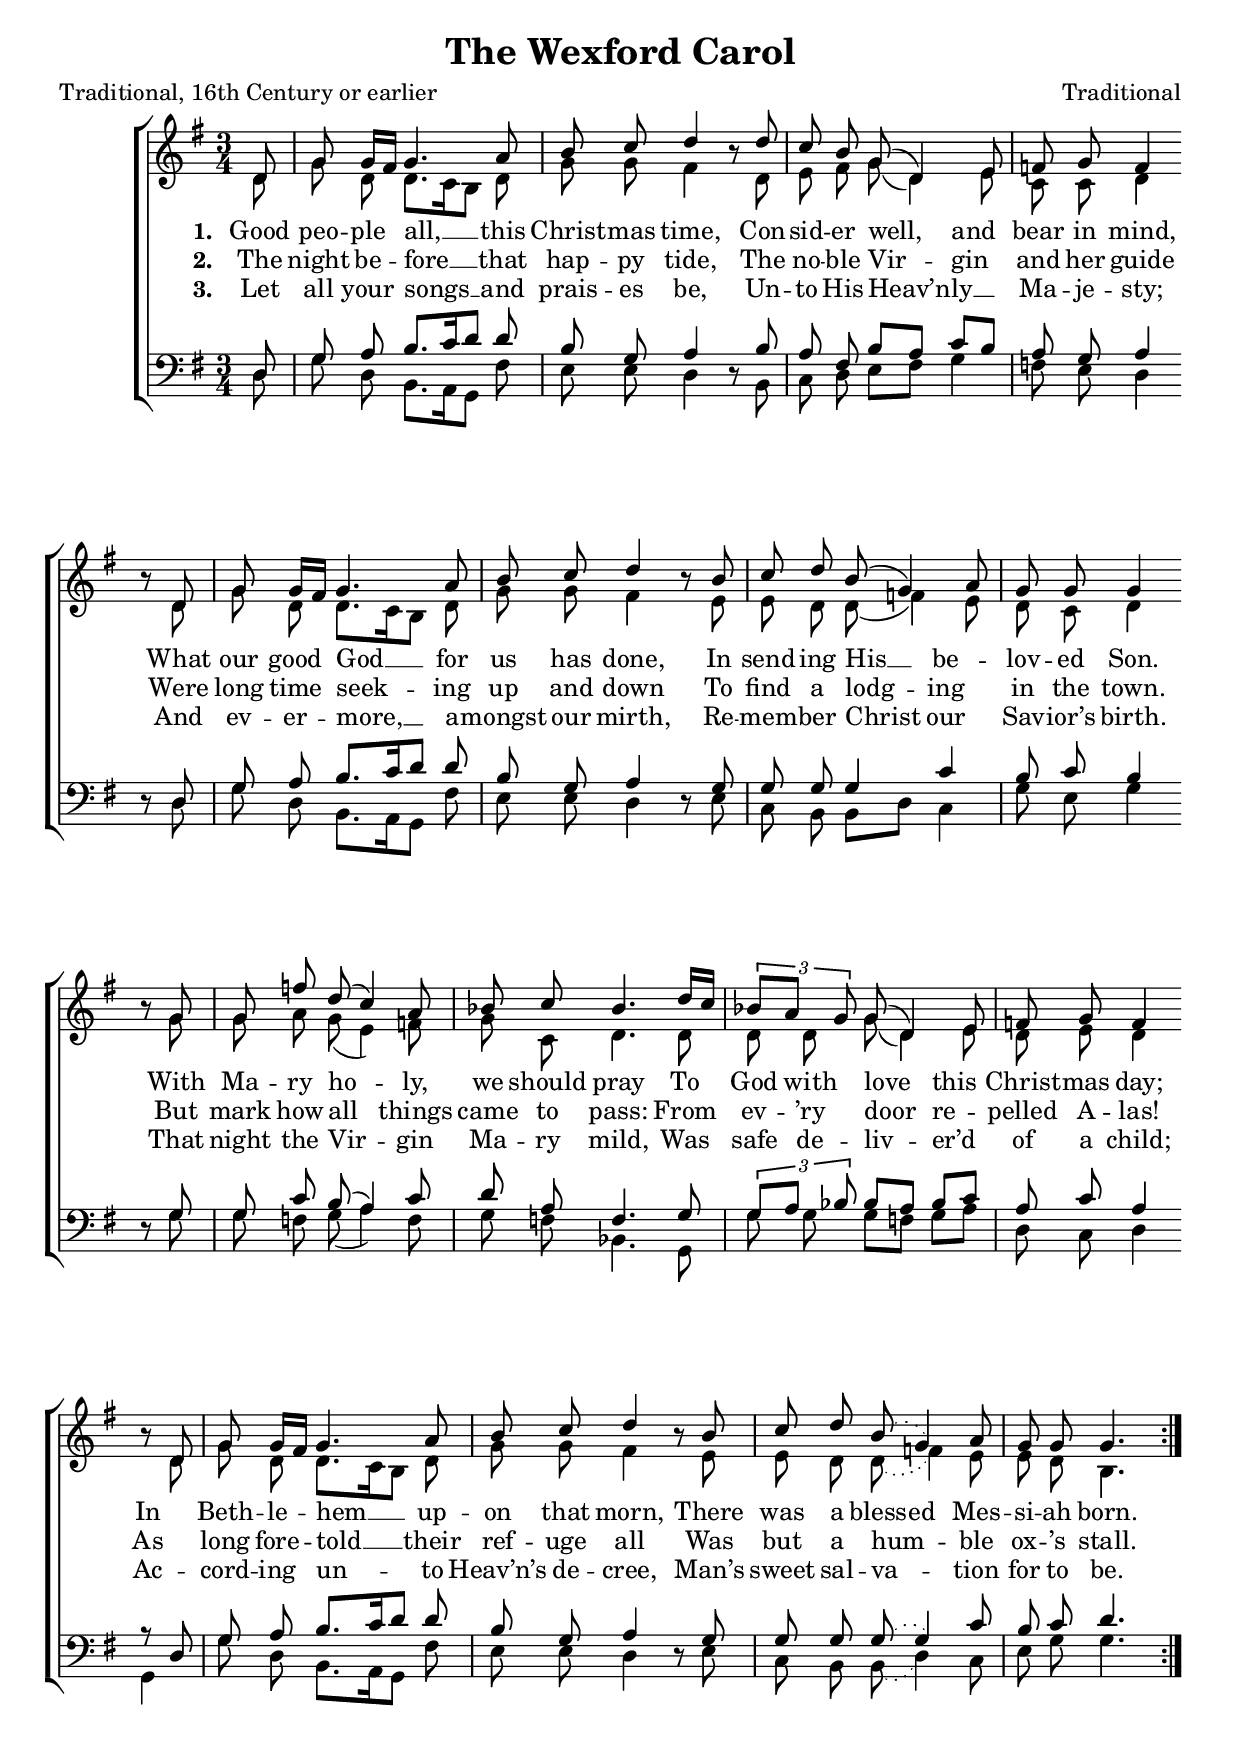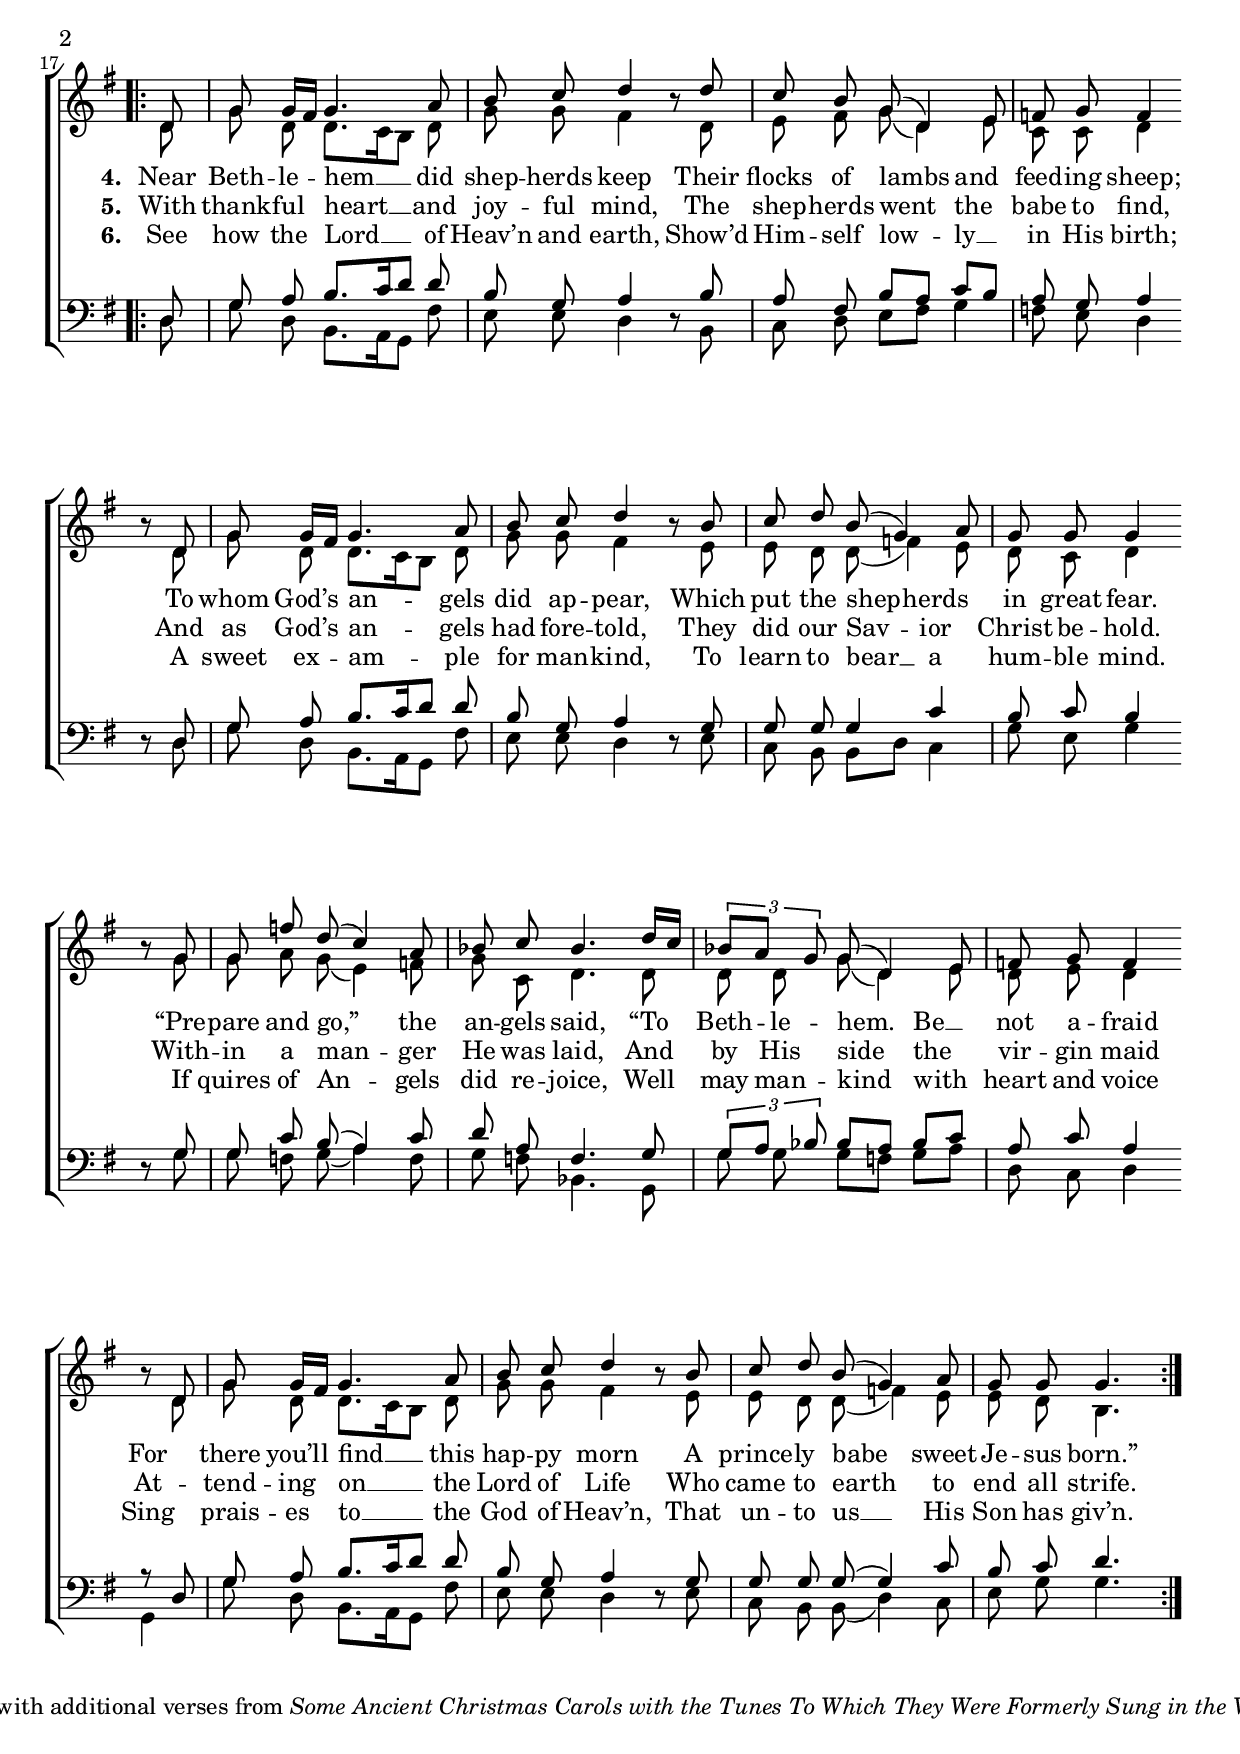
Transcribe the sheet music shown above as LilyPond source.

\version "2.14.2"
\include "util.ly"
\header {
  title = "The Wexford Carol"
  poet = "Traditional, 16th Century or earlier"
  composer = "Traditional"
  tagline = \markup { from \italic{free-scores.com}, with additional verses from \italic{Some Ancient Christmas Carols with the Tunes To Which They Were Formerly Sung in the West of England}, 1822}
}

global = {
  \key g \major
  \time 3/4
  \autoBeamOff
  \slurSolid
}

sopMusic = \relative c' {
  \repeat volta 3 {
    \partial 8 d8 |
    g8 g16[ fis] g4. a8 |
    b c d4 b8\rest d |
    c b g( d4) e8 |
    
    f g f4 \bar"" \break b8\rest d, |
    g g16[ fis] g4. a8 |
    b c d4 b8\rest b |
    
    c d b( g4) a8 |
    g g g4 \bar"" \break b8\rest g |
    g8 f' d( c4) a8 |
    
    bes c bes4. d16[ c] |
    \times 2/3 {bes8[ a] g} g( d4) e8 |
    f g f4 \bar"" \break b8\rest d, |
    
    g8 g16[ fis] g4. a8 |
    b c d4 b8\rest b |
    c d \slurDotted b8( g4) a8 |
    \partial 8*5 g g g4. \break
  }
  
  \repeat volta 3 {
    \slurSolid
    \partial 8 d8 |
    g8 g16[ fis] g4. a8 |
    b c d4 b8\rest d |
    c b g( d4) e8 |
    
    f g f4 \bar"" \break b8\rest d, |
    g g16[ fis] g4. a8 |
    b c d4 b8\rest b |
    
    c d b( g4) a8 |
    g g g4 \bar"" \break b8\rest g |
    g8 f' d( c4) a8 |
    
    bes c bes4. d16[ c] |
    \times 2/3 {bes8[ a] g} g( d4) e8 |
    f g f4 \bar"" \break b8\rest d, |
    
    g8 g16[ fis] g4. a8 |
    b c d4 b8\rest b |
    c d b8( g4) a8 |
    \partial 8*5 g g g4.
  }
}
sopWords = \lyricmode {
  
}

altoMusic = \relative c' {
  d8 |
  g d d8.[ c16 b8] d |
  g g fis4 s8 d |
  e fis g( d4) e8 |
  
  c c d4 s8 d |
  g d d8.[ c16 b8] d |
  g g fis4 s8 e |
  
  e8 d d( f4) e8 |
  d c d4 s8 |
  g |
  g a g( e4) f8 |
  
  g8 c, d4. d8 |
  d d g( d4) e8 |
  d e d4 s8 d |
  
  g d d8.[ c16 b8] d |
  g g fis4 s8 e |
  e8 d \slurDotted d( f4) e8 |
  e d b4.
  
  
  \slurSolid
  d8 |
  g d d8.[ c16 b8] d |
  g g fis4 s8 d |
  e fis g( d4) e8 |
  
  c c d4 s8 d |
  g d d8.[ c16 b8] d |
  g g fis4 s8 e |
  
  e8 d d( f4) e8 |
  d c d4 s8 |
  g |
  g a g( e4) f8 |
  
  g8 c, d4. d8 |
  d d g( d4) e8 |
  d e d4 s8 d |
  
  g d d8.[ c16 b8] d |
  g g fis4 s8 e |
  e8 d d( f4) e8 |
  e d b4.
}
altoWords = \lyricmode {
  \dropLyricsV
  \set stanza = #"1. "
  \set associatedVoice = "tenors"
  Good peo -- ple all, __ this Christ -- mas time,
  Con -- sid -- er well, and bear in mind,
  \set associatedVoice = "basses"
  What our good God __ for us has done,
  In send -- ing His __ be -- lov -- ed Son.
  
  With Ma -- ry ho -- ly, we should pray
  To God with love this Christ -- mas day;
  In Beth -- le -- hem __ up -- on that morn,
  There was a
  \set ignoreMelismata = ##t
  bless -- ed Mes -- si -- ah born.
  \unset ignoreMelismata
  
  
  \set stanza = #"4. "
  \set associatedVoice = "tenors"
  Near Beth -- le -- hem __ did shep -- herds keep
  Their flocks of lambs and feed -- ing sheep;
  \set associatedVoice = "basses"
  To whom God’s an -- gels did ap -- pear,
  Which put the shep -- herds in great fear.
  “Pre -- pare and go,” the an -- gels said,
  “To Beth -- le -- hem. Be __ not a -- fraid
  For there you’ll find __ this hap -- py morn
  A prince -- ly babe sweet Je -- sus born.”
}
altoWordsII = \lyricmode {
  \dropLyricsV
%\markup\italic
  \set stanza = #"2. "
  \set associatedVoice = "tenors"
  The night be -- fore __ that hap -- py tide,
  The no -- ble Vir -- gin and her guide
  \set associatedVoice = "basses"
  Were long time seek -- ing up and down
  To find a lodg -- ing in the town.
  But mark how all things came to pass:
  From ev -- ’ry door re -- pelled A -- las!
  As long fore -- told __ their ref -- uge all
  Was but a hum -- ble ox -- ’s stall.
  
  \set stanza = #"5. "
  \set associatedVoice = "tenors"
  With thank -- ful heart __ and joy -- ful mind,
  The shep -- herds went the  babe to find,
  \set associatedVoice = "basses"
  And as God’s an -- gels had fore -- told,
  They did our Sav -- ior Christ be -- hold.
  With -- in a man -- ger He was laid,
  And by His side the vir -- gin maid
  At -- tend -- ing on __ the Lord of Life
  Who came to earth to end all strife.
}
altoWordsIII = \lyricmode {
  \dropLyricsV
  \set stanza = #"3. "
  \set associatedVoice = "tenors"
  Let all your songs __ and prais -- es be,
  Un -- to His Heav’n -- ly __ Ma -- je -- sty;
  \set associatedVoice = "basses"
  And ev -- er -- more, __ a -- mongst our mirth,
  Re -- mem -- ber Christ our Sav -- ior’s birth.
  
  That night the Vir -- gin Ma -- ry mild,
  Was safe de -- liv -- er’d of a child;
  Ac -- cord -- ing un -- to Heav’n’s de -- cree,
  Man’s sweet sal -- va -- tion for to be.
  
  \set stanza = #"6. "
  \set associatedVoice = "tenors"
  See how the Lord __ of Heav’n and earth,
  Show’d Him -- self low -- ly __ in His birth;
  \set associatedVoice = "basses"
  A sweet ex -- am -- ple for man -- kind,
  To learn to bear __ a hum -- ble mind.
  
  If quires of An -- gels did re -- joice,
  Well may man -- kind with heart and voice
  Sing prais -- es to __ the God of Heav’n,
  That un -- to us __ His Son has giv’n.
}
altoWordsIV = \lyricmode {
}
altoWordsV = \lyricmode {
  
}
altoWordsVI = \lyricmode {
  \set stanza = #"6. "
  \set ignoreMelismata = ##t
}
tenorMusic = \relative c {
  d8 |
  g a b8.[ c16 d8] d |
  b g a4 s8 b |
  a fis b[ a] c[ b] |
  
  a g a4 s8 d, |
  g a b8.[ c16 d8] d |
  b g a4 s8 g |
  
  g g g4 c |
  b8 c b4 s8 |
  g |
  g c b( a4) c8 |
  
  d8 a f4. g8 |
  \times 2/3 {g[ a] bes} bes[ a] bes[ c] |
  a c a4 r8 d, |
  
  g a b8.[ c16 d8] d |
  b g a4 s8 g |
  g g \slurDotted g8( g4) c8 |
  b c d4.
  
  
  
  \slurSolid
  d,8 |
  g a b8.[ c16 d8] d |
  b g a4 s8 b |
  a fis b[ a] c[ b] |
  
  a g a4 s8 d, |
  g a b8.[ c16 d8] d |
  b g a4 s8 g |
  
  g g g4 c |
  b8 c b4 s8 |
  g |
  g c b( a4) c8 |
  
  d8 a f4. g8 |
  \times 2/3 {g[ a] bes} bes[ a] bes[ c] |
  a c a4 r8 d, |
  
  g a b8.[ c16 d8] d |
  b g a4 s8 g |
  g g g8( g4) c8 |
  b c d4.
}
tenorWords = \lyricmode {

}

bassMusic = \relative c {
  d8 |
  g d b8.[ a16 g8] fis' |
  e e d4 d8\rest b |
  c d e[ fis] g4 |
  
  f8 e d4 d8\rest d |
  g d b8.[ a16 g8] fis' |
  e e d4 d8\rest e |
  
  c b b[ d] c4 |
  g'8 e g4 d8\rest g |
  g f g( a4) f8 |
  
  g f bes,4. g8 |
  g' g g[ f] g[ a] |
  d, c d4 g, |
  
  g'8 d b8.[ a16 g8] fis' |
  e e d4 d8\rest e |
  c b \slurDotted b( d4) c8 |
  e g g4.
  
  
  
  \slurSolid
  d8 |
  g d b8.[ a16 g8] fis' |
  e e d4 d8\rest b |
  c d e[ fis] g4 |
  
  f8 e d4 d8\rest d |
  g d b8.[ a16 g8] fis' |
  e e d4 d8\rest e |
  
  c b b[ d] c4 |
  g'8 e g4 d8\rest g |
  g f g( a4) f8 |
  
  g f bes,4. g8 |
  g' g g[ f] g[ a] |
  d, c d4 g, |
  
  g'8 d b8.[ a16 g8] fis' |
  e e d4 d8\rest e |
  c b b( d4) c8 |
  e g g4.
}
bassWords = \lyricmode {

}

pianoRH = \relative c' {
  
}
pianoLH = \relative c' {
  
}

\score {
  <<
   \new ChoirStaff <<
    \new Staff = women <<
      \new Voice = "sopranos" { \voiceOne << \global \sopMusic >> }
      \new Voice = "altos" { \voiceTwo << \global \altoMusic >> }
    >>
    \new Lyrics \with { alignAboveContext = #"women" \override VerticalAxisGroup #'nonstaff-relatedstaff-spacing = #'((basic-distance . 1))} \lyricsto "sopranos" \sopWords
   \new Staff = men <<
      \clef bass
      \new Voice = "tenors" { \voiceOne << \global \tenorMusic >> }
      \new Voice = "basses" { \voiceTwo << \global \bassMusic >> }
    >>
    \new Lyrics = "altosVI"  \with { alignBelowContext = #"women" } \lyricsto "altos" \altoWordsVI
    \new Lyrics = "altosV"  \with { alignBelowContext = #"women" } \lyricsto "altos" \altoWordsV
    \new Lyrics = "altosIV"  \with { alignBelowContext = #"women" } \lyricsto "altos" \altoWordsIV
    \new Lyrics = "altosIII"  \with { alignBelowContext = #"women" } \lyricsto "altos" \altoWordsIII
    \new Lyrics = "altosII"  \with { alignBelowContext = #"women" } \lyricsto "altos" \altoWordsII
    \new Lyrics = "altos"  \with { alignBelowContext = #"women" \override VerticalAxisGroup #'nonstaff-relatedstaff-spacing = #'((basic-distance . 1))} \lyricsto "altos" \altoWords
    \new Lyrics \with { alignAboveContext = #"men" \override VerticalAxisGroup #'nonstaff-relatedstaff-spacing = #'((basic-distance . 1)) } \lyricsto "tenors" \tenorWords
    \new Lyrics \with { alignBelowContext = #"men" \override VerticalAxisGroup #'nonstaff-relatedstaff-spacing = #'((basic-distance . 1)) } \lyricsto "basses" \bassWords
  >>
%    \new PianoStaff << \new Staff { \new Voice { \pianoRH } } \new Staff { \clef "bass" \pianoLH } >>
  >>
  \layout { }
  \midi {
    \tempo 4 = 65
    \set Staff.midiInstrument = "flute"
  
    \context {
      \Voice
      \remove "Dynamic_performer"
    }
  }
}
